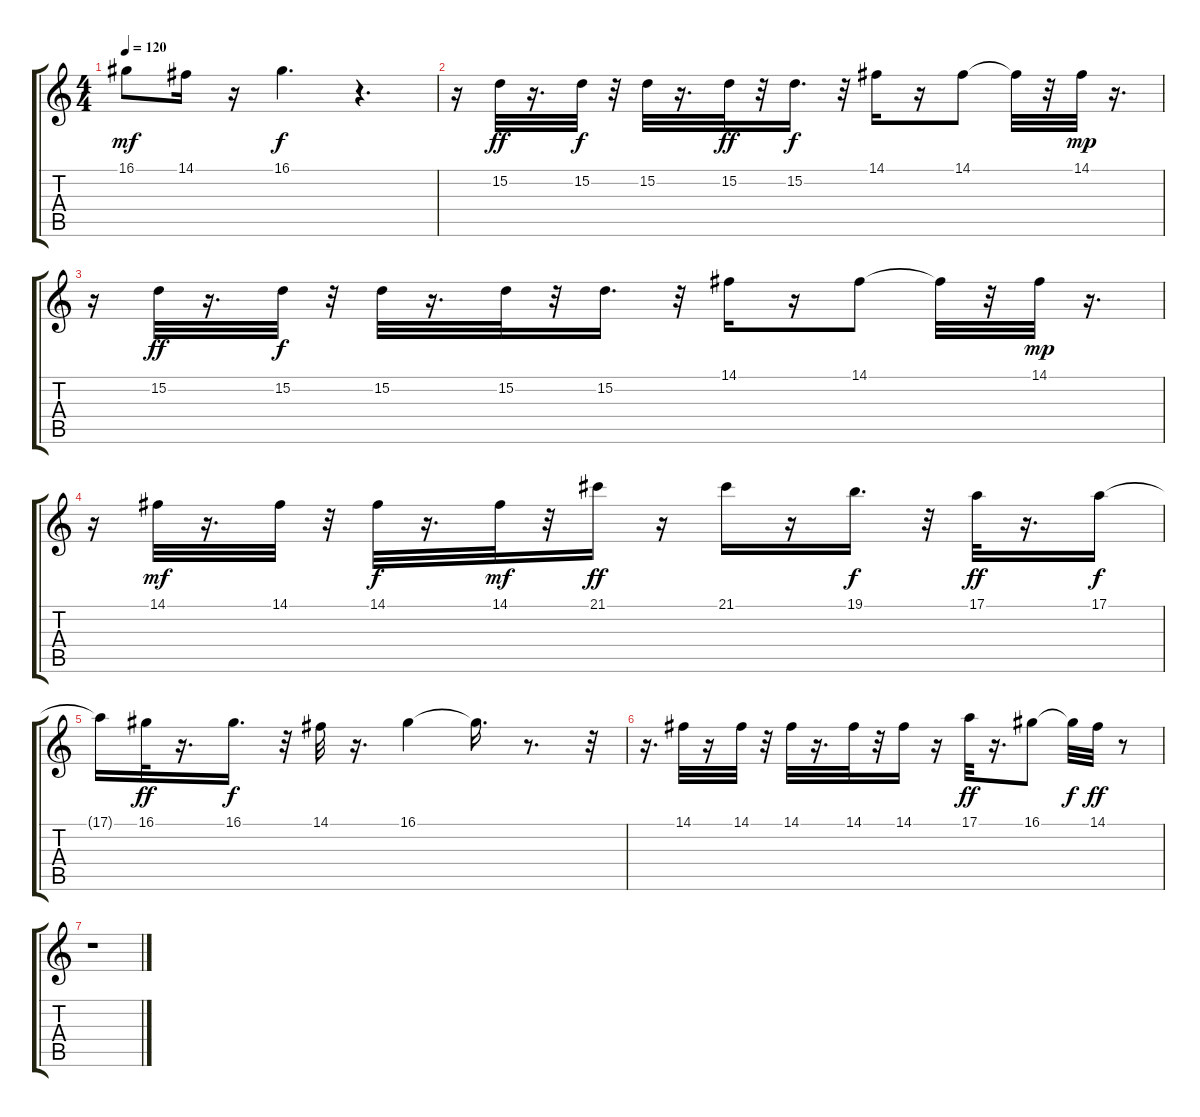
\track "" {instrument flute}
\staff {score tabs}
\tuning (E4 B3 G3 D3 A2 E2) {hide}
\ts (4 4)
\tempo 120
\clef g2
\ks c
16.1.8{dy mf} 14.1.16 r.16 16.1.4{d dy f} r.4{d} |
r.16 15.2.32{dy ff} r.16{d} 15.2.32{dy f} r.32 15.2.32 r.16{d} 15.2.32{dy ff} r.32 15.2.16{d dy f} r.32 14.1.16 r.16 14.1.8 14.1{t}.32 r.32 14.1.32{dy mp} r.16{d} |
r.16 15.2.32{dy ff} r.16{d} 15.2.32{dy f} r.32 15.2.32 r.16{d} 15.2.32 r.32 15.2.16{d} r.32 14.1.16 r.16 14.1.8 14.1{t}.32 r.32 14.1.32{dy mp} r.16{d} |
r.16 14.1.32{dy mf} r.16{d} 14.1.32 r.32 14.1.32{dy f} r.16{d} 14.1.32{dy mf} r.32 21.1.16{dy ff} r.16 21.1.16 r.16 19.1.16{d dy f} r.32 17.1.32{dy ff} r.16{d} 17.1.16{dy f} |
17.1{t}.16 16.1.32{dy ff} r.16{d} 16.1.16{d dy f} r.32 14.1.32 r.16{d} 16.1.4 16.1{t}.16{d} r.8{d} r.32 |
r.16{d} 14.1.32 r.16 14.1.32 r.32 14.1.32 r.16{d} 14.1.32 r.32 14.1.16 r.16 17.1.32{dy ff} r.16{d} 16.1.8 16.1{t}.32{dy f} 14.1.32{dy ff} r.8 |
r.1
